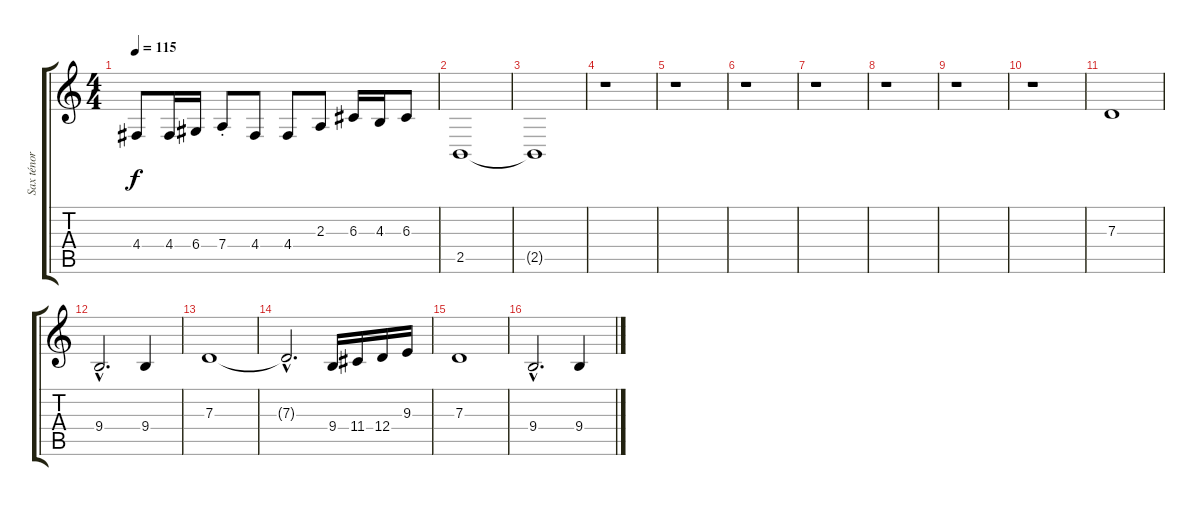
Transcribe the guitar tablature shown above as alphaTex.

\track ("Sax ténor" "Sax ténor") {instrument tenorsax}
\staff {score tabs}
\tuning (E4 B3 G3 D3 A2 E2) {hide}
\ts (4 4)
\tempo 115
\clef g2
\ks c
4.4.8{dy f} 4.4.16 6.4.16 7.4{st}.8 4.4.8 4.4.8 2.3.8 6.3.16 4.3.16 6.3.8 |
2.5.1 |
2.5{t}.1 |
\section ("" "")
r.1 |
r.1 |
r.1 |
r.1 |
r.1 |
r.1 |
r.1 |
\section ("" "")
7.3.1 |
9.4{hac}.2{d} 9.4.4 |
7.3.1 |
7.3{hac t}.2{d} 9.4.16 11.4.16 12.4.16 9.3.16 |
7.3.1 |
9.4{hac}.2{d} 9.4.4
